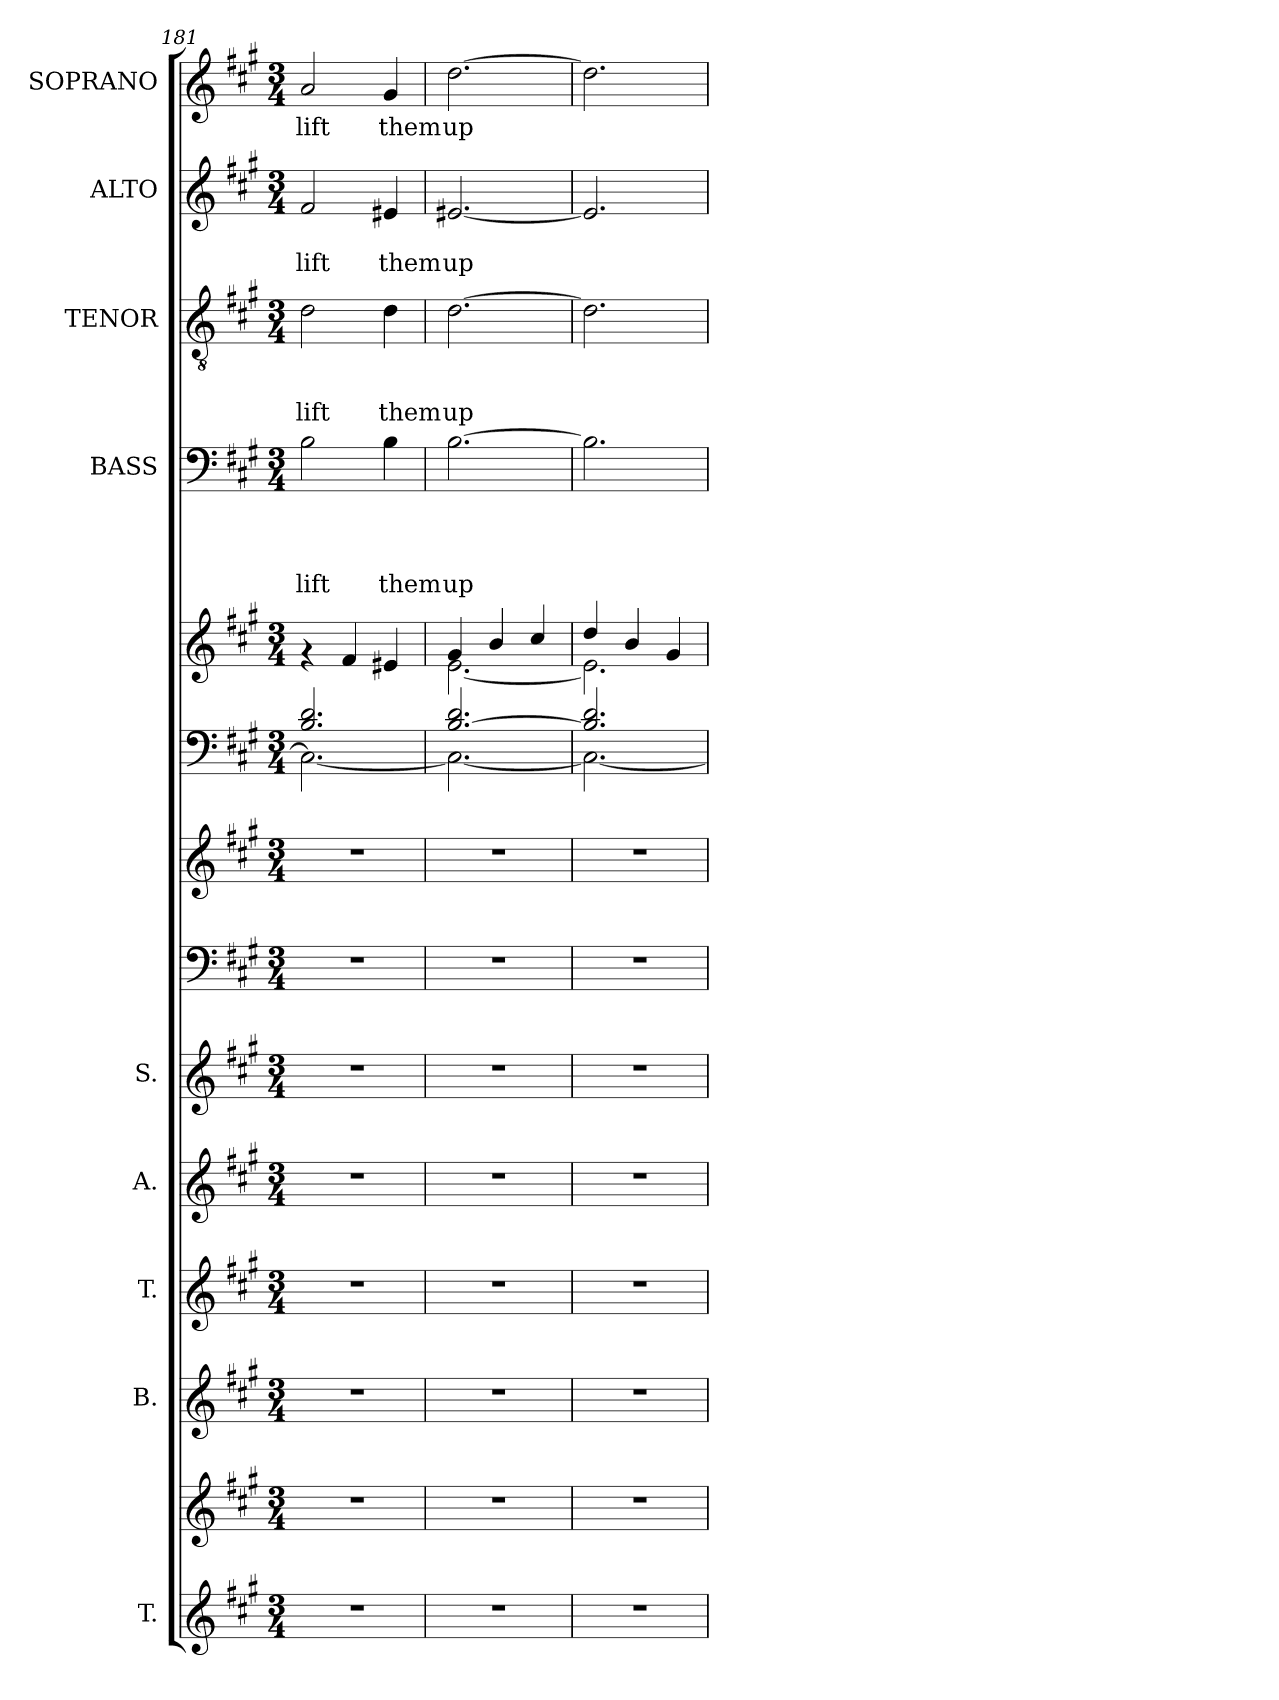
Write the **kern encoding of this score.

**kern	**kern	**kern	**kern	**kern	**kern	**kern	**kern	**kern	**kern	**kern	**text	**text	**text	**text	**kern	**text	**text	**text	**kern	**text	**text	**kern	**text
*part13	*part13	*part12	*part11	*part10	*part9	*part8	*part7	*part6	*part5	*part4	*part4	*part4	*part4	*part4	*part3	*part3	*part3	*part3	*part2	*part2	*part2	*part1	*part1
*staff14	*staff13	*staff12	*staff11	*staff10	*staff9	*staff8	*staff7	*staff6	*staff5	*staff4	*staff4	*staff4	*staff4	*staff4	*staff3	*staff3	*staff3	*staff3	*staff2	*staff2	*staff2	*staff1	*staff1
*I"T.	*	*I"B.	*I"T.	*I"A.	*I"S.	*	*	*	*	*I"BASS	*	*	*	*	*I"TENOR	*	*	*	*I"ALTO	*	*	*I"SOPRANO	*
*	*	*	*	*	*	*	*	*	*	*I'B.	*	*	*	*	*I'T.	*	*	*	*I'A.	*	*	*I'S.	*
*clefG2	*clefG2	*clefG2	*clefG2	*clefG2	*clefG2	*clefF4	*clefG2	*clefF4	*clefG2	*clefF4	*	*	*	*	*clefGv2	*	*	*	*clefG2	*	*	*clefG2	*
*k[f#c#g#]	*k[f#c#g#]	*k[f#c#g#]	*k[f#c#g#]	*k[f#c#g#]	*k[f#c#g#]	*k[f#c#g#]	*k[f#c#g#]	*k[f#c#g#]	*k[f#c#g#]	*k[f#c#g#]	*	*	*	*	*k[f#c#g#]	*	*	*	*k[f#c#g#]	*	*	*k[f#c#g#]	*
*A:	*A:	*A:	*A:	*A:	*A:	*A:	*A:	*A:	*A:	*A:	*	*	*	*	*A:	*	*	*	*A:	*	*	*A:	*
*M3/4	*M3/4	*M3/4	*M3/4	*M3/4	*M3/4	*M3/4	*M3/4	*M3/4	*M3/4	*M3/4	*	*	*	*	*M3/4	*	*	*	*M3/4	*	*	*M3/4	*
=181	=181	=181	=181	=181	=181	=181	=181	=181	=181	=181	=181	=181	=181	=181	=181	=181	=181	=181	=181	=181	=181	=181	=181
*	*	*	*	*	*	*	*	*^	*	*	*	*	*	*	*	*	*	*	*	*	*	*	*
!	!	!	!	!	!	!	!	!	!	!	!	!	!	!	!LO:LY:b	!	!	!	!LO:LY:b	!	!	!LO:LY:b	!	!LO:LY:b
2.r	2.r	2.r	2.r	2.r	2.r	2.r	2.r	2.B/ 2.d/	2.C#\_	4rf	2B\	.	.	.	lift	2d\	.	.	lift	2f#/	.	lift	2a/	lift
.	.	.	.	.	.	.	.	.	.	4f#/	.	.	.	.	.	.	.	.	.	.	.	.	.	.
!	!	!	!	!	!	!	!	!	!	!	!	!	!	!	!LO:LY:b	!	!	!	!LO:LY:b	!	!	!LO:LY:b	!	!LO:LY:b
.	.	.	.	.	.	.	.	.	.	4e#X/	4B\	.	.	.	them	4d\	.	.	them	4e#X/	.	them	4g#/	them
!!LO:LB:g=z
=182	=182	=182	=182	=182	=182	=182	=182	=182	=182	=182	=182	=182	=182	=182	=182	=182	=182	=182	=182	=182	=182	=182	=182	=182
*	*	*	*	*	*	*	*	*	*	*^	*	*	*	*	*	*	*	*	*	*	*	*	*	*
!	!	!	!	!	!	!	!	!	!	!	!	!	!	!	!	!LO:LY:b	!	!	!	!LO:LY:b	!	!	!LO:LY:b	!	!LO:LY:b
2.r	2.r	2.r	2.r	2.r	2.r	2.r	2.r	[>2.B/ 2.d/	2.C#\_	4g#/	[<2.e\	[>2.B\	.	.	.	up	[>2.d\	.	.	up	[<2.e#X/	.	up	[>2.dd\	up
.	.	.	.	.	.	.	.	.	.	4b/	.	.	.	.	.	.	.	.	.	.	.	.	.	.	.
.	.	.	.	.	.	.	.	.	.	4cc#/	.	.	.	.	.	.	.	.	.	.	.	.	.	.	.
=183	=183	=183	=183	=183	=183	=183	=183	=183	=183	=183	=183	=183	=183	=183	=183	=183	=183	=183	=183	=183	=183	=183	=183	=183	=183
2.r	2.r	2.r	2.r	2.r	2.r	2.r	2.r	2.B/] 2.d/	2.C#\_	4dd/	2.e\]	2.B\]	.	.	.	.	2.d\]	.	.	.	2.e#/]	.	.	2.dd\]	.
.	.	.	.	.	.	.	.	.	.	4b/	.	.	.	.	.	.	.	.	.	.	.	.	.	.	.
.	.	.	.	.	.	.	.	.	.	4g#/	.	.	.	.	.	.	.	.	.	.	.	.	.	.	.
*	*	*	*	*	*	*	*	*v	*v	*	*	*	*	*	*	*	*	*	*	*	*	*	*	*	*
*	*	*	*	*	*	*	*	*	*v	*v	*	*	*	*	*	*	*	*	*	*	*	*	*	*
=	=	=	=	=	=	=	=	=	=	=	=	=	=	=	=	=	=	=	=	=	=	=	=
*-	*-	*-	*-	*-	*-	*-	*-	*-	*-	*-	*-	*-	*-	*-	*-	*-	*-	*-	*-	*-	*-	*-	*-
